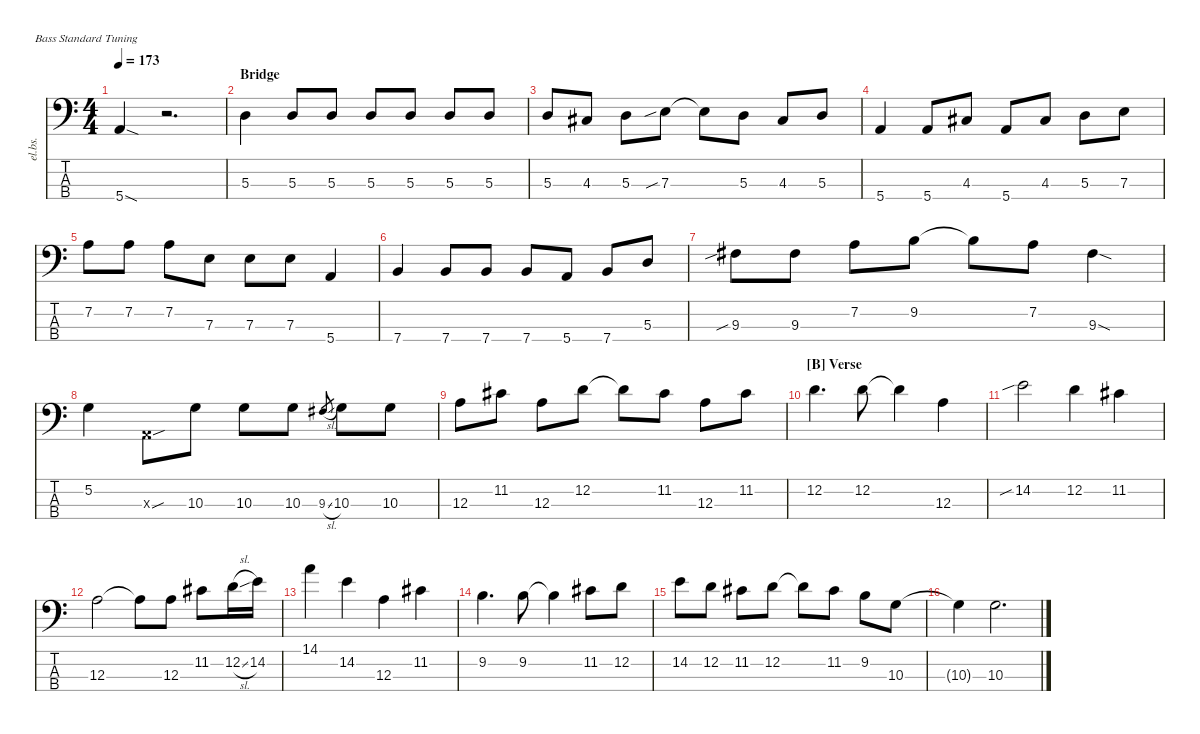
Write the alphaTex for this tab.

\defaultSystemsLayout 4
\hideDynamics
\bracketExtendMode nobrackets
\track ("Electric Bass" "el.bs.") {mute instrument electricbassfinger}
\staff {score tabs}
\tuning (G2 D2 A1 E1)
\ts (4 4)
\tempo 173
\clef f4
\ks c
5.4{sod}.4{dy mf beam Up} r.2{d beam Down} |
\section ("" "Bridge")
5.3.4{beam Down} 5.3.8{beam Up} 5.3.8{beam Up} 5.3.8{beam Up} 5.3.8{beam Up} 5.3.8{beam Up} 5.3.8{beam Up} |
5.3.8{beam Up} 4.3{acc #}.8{beam Up} 5.3.8{beam Down} 7.3{sib}.8{beam Down} 7.3{t}.8{beam Down} 5.3.8{beam Down} 4.3{acc #}.8{beam Up} 5.3.8{beam Up} |
5.4.4{beam Up} 5.4.8{beam Up} 4.3{acc #}.8{beam Up} 5.4.8{beam Up} 4.3{acc #}.8{beam Up} 5.3.8{beam Down} 7.3.8{beam Down} |
7.2.8{beam Down} 7.2.8{beam Down} 7.2.8{beam Down} 7.3.8{beam Down} 7.3.8{beam Down} 7.3.8{beam Down} 5.4.4{beam Up} |
7.4.4{beam Up} 7.4.8{beam Up} 7.4.8{beam Up} 7.4.8{beam Up} 5.4.8{beam Up} 7.4.8{beam Up} 5.3.8{beam Up} |
9.3{sib acc #}.8{beam Down} 9.3{acc #}.8{beam Down} 7.2.8{beam Down} 9.2.8{beam Down} 9.2{t}.8{beam Down} 7.2.8{beam Down} 9.3{sod acc #}.4{beam Down} |
5.2.4{beam Down} 0.3{sou x}.8{beam Down} 10.3.8{beam Down} 10.3.8{beam Down} 10.3.8{beam Down} 9.3{sl acc #}.8{gr beam Up} 10.3.8{beam Down} 10.3.8{beam Down} |
12.3.8{beam Down} 11.2{acc #}.8{beam Down} 12.3.8{beam Down} 12.2.8{beam Down} 12.2{t}.8{beam Down} 11.2{acc #}.8{beam Down} 12.3.8{beam Down} 11.2{acc #}.8{beam Down} |
\section ("B" "Verse")
12.2.4{d beam Down} 12.2.8{beam Down} 12.2{t}.4{beam Down} 12.3.4{beam Down} |
14.2{sib}.2{beam Down} 12.2.4{beam Down} 11.2{acc #}.4{beam Down} |
12.3.2{beam Down} 12.3{t}.8{beam Down} 12.3.8{beam Down} 11.2{acc #}.8{beam Down} 12.2{sl}.16{beam Down} 14.2.16{beam Down} |
14.1.4{beam Down} 14.2.4{beam Down} 12.3.4{beam Down} 11.2{acc #}.4{beam Down} |
9.2.4{d beam Down} 9.2.8{beam Down} 9.2{t}.4{beam Down} 11.2{acc #}.8{beam Down} 12.2.8{beam Down} |
14.2.8{beam Down} 12.2.8{beam Down} 11.2{acc #}.8{beam Down} 12.2.8{beam Down} 12.2{t}.8{beam Down} 11.2{acc #}.8{beam Down} 9.2.8{beam Down} 10.3.8{beam Down} |
10.3{t}.4{beam Down} 10.3.2{d beam Down}
